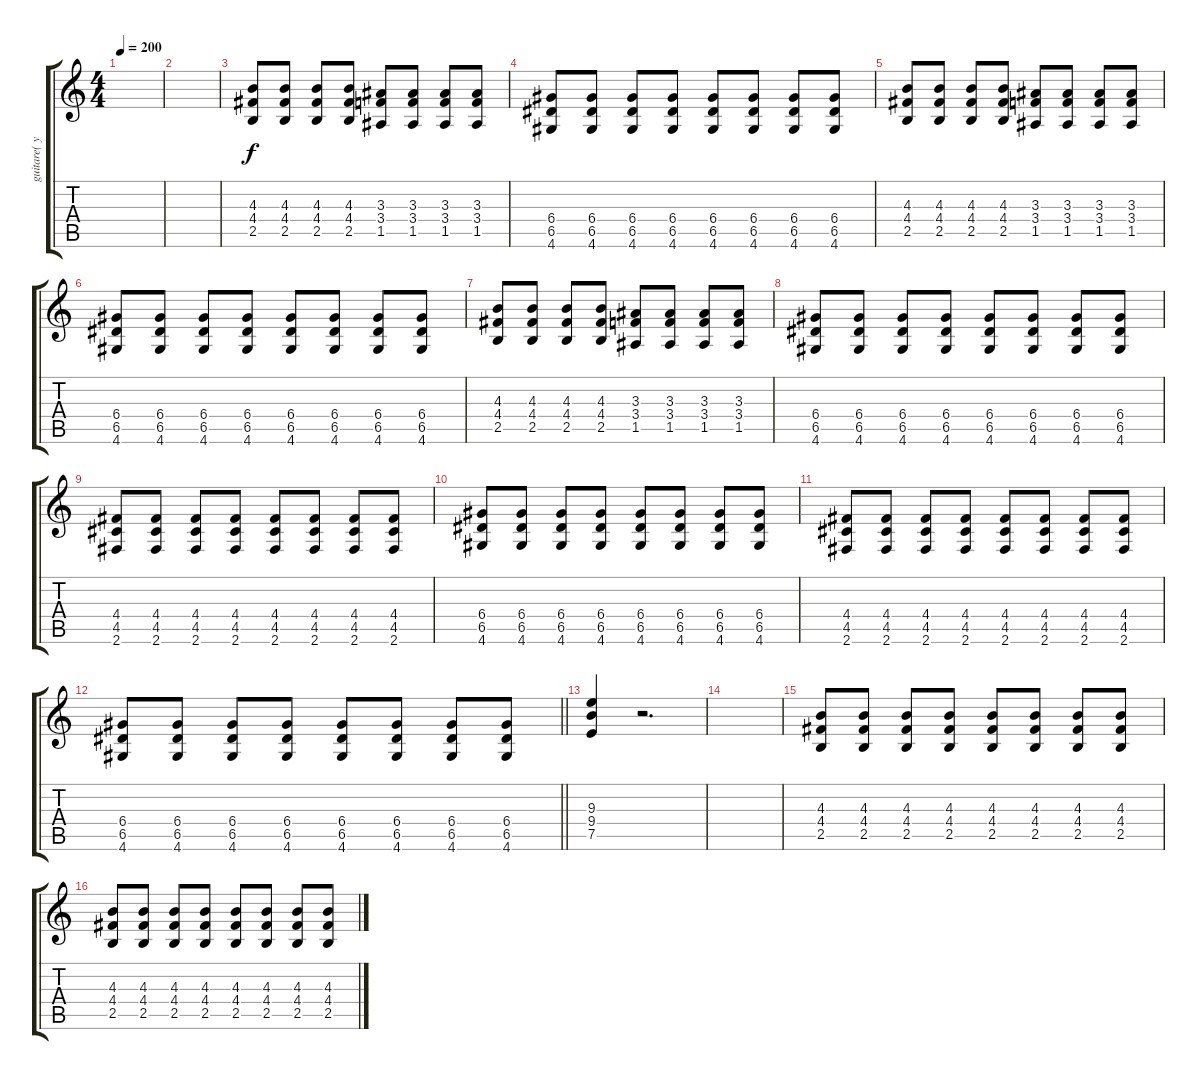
\track ("guitare( yann ) " "guitare( y") {instrument overdrivenguitar}
\staff {score tabs}
\tuning (E4 B3 G3 D3 A2 E2) {hide}
\ts (4 4)
\tempo 200
\clef g2
\ks c
|
|
(4.3 4.4 2.5).8 (4.3 4.4 2.5).8 (4.3 4.4 2.5).8 (4.3 4.4 2.5).8 (3.3 3.4 1.5).8 (3.3 3.4 1.5).8 (3.3 3.4 1.5).8 (3.3 3.4 1.5).8 |
(6.4 6.5 4.6).8 (6.4 6.5 4.6).8 (6.4 6.5 4.6).8 (6.4 6.5 4.6).8 (6.4 6.5 4.6).8 (6.4 6.5 4.6).8 (6.4 6.5 4.6).8 (6.4 6.5 4.6).8 |
(4.3 4.4 2.5).8 (4.3 4.4 2.5).8 (4.3 4.4 2.5).8 (4.3 4.4 2.5).8 (3.3 3.4 1.5).8 (3.3 3.4 1.5).8 (3.3 3.4 1.5).8 (3.3 3.4 1.5).8 |
(6.4 6.5 4.6).8 (6.4 6.5 4.6).8 (6.4 6.5 4.6).8 (6.4 6.5 4.6).8 (6.4 6.5 4.6).8 (6.4 6.5 4.6).8 (6.4 6.5 4.6).8 (6.4 6.5 4.6).8 |
(4.3 4.4 2.5).8 (4.3 4.4 2.5).8 (4.3 4.4 2.5).8 (4.3 4.4 2.5).8 (3.3 3.4 1.5).8 (3.3 3.4 1.5).8 (3.3 3.4 1.5).8 (3.3 3.4 1.5).8 |
(6.4 6.5 4.6).8 (6.4 6.5 4.6).8 (6.4 6.5 4.6).8 (6.4 6.5 4.6).8 (6.4 6.5 4.6).8 (6.4 6.5 4.6).8 (6.4 6.5 4.6).8 (6.4 6.5 4.6).8 |
(4.4 4.5 2.6).8 (4.4 4.5 2.6).8 (4.4 4.5 2.6).8 (4.4 4.5 2.6).8 (4.4 4.5 2.6).8 (4.4 4.5 2.6).8 (4.4 4.5 2.6).8 (4.4 4.5 2.6).8 |
(6.4 6.5 4.6).8 (6.4 6.5 4.6).8 (6.4 6.5 4.6).8 (6.4 6.5 4.6).8 (6.4 6.5 4.6).8 (6.4 6.5 4.6).8 (6.4 6.5 4.6).8 (6.4 6.5 4.6).8 |
(4.4 4.5 2.6).8 (4.4 4.5 2.6).8 (4.4 4.5 2.6).8 (4.4 4.5 2.6).8 (4.4 4.5 2.6).8 (4.4 4.5 2.6).8 (4.4 4.5 2.6).8 (4.4 4.5 2.6).8 |
\barLineRight lightlight
(6.4 6.5 4.6).8 (6.4 6.5 4.6).8 (6.4 6.5 4.6).8 (6.4 6.5 4.6).8 (6.4 6.5 4.6).8 (6.4 6.5 4.6).8 (6.4 6.5 4.6).8 (6.4 6.5 4.6).8 |
(9.3 9.4 7.5).4 r.2{d} |
|
(4.3 4.4 2.5).8 (4.3 4.4 2.5).8 (4.3 4.4 2.5).8 (4.3 4.4 2.5).8 (4.3 4.4 2.5).8 (4.3 4.4 2.5).8 (4.3 4.4 2.5).8 (4.3 4.4 2.5).8 |
(4.3 4.4 2.5).8 (4.3 4.4 2.5).8 (4.3 4.4 2.5).8 (4.3 4.4 2.5).8 (4.3 4.4 2.5).8 (4.3 4.4 2.5).8 (4.3 4.4 2.5).8 (4.3 4.4 2.5).8
